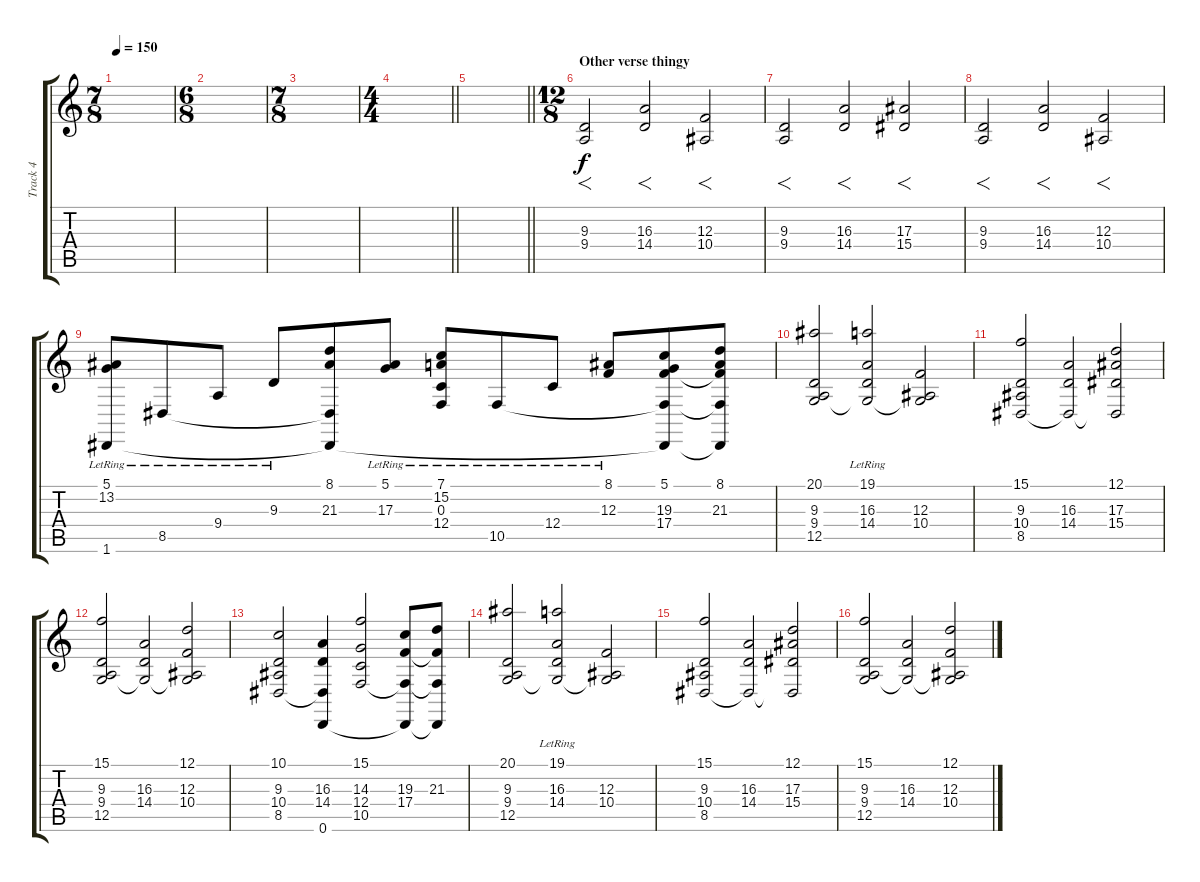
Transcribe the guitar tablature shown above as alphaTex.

\track ("Track 4" "Track 4") {instrument electricpiano1}
\staff {score tabs}
\tuning (D4 A3 F3 C3 G2 D2) {hide}
\ts (7 8)
\tempo 150
\clef g2
\ks c
|
\ts (6 8)
|
\ts (7 8)
|
\ts (4 4)
\barLineRight lightlight
|
\barLineRight lightlight
|
\ts (12 8)
\section ("" "Other verse thingy")
(9.3 9.4).2{f} (16.3 14.4).2{f} (12.3 10.4).2{f} |
(9.3 9.4).2{f} (16.3 14.4).2{f} (17.3 15.4).2{f} |
(9.3 9.4).2{f} (16.3 14.4).2{f} (12.3 10.4).2{f} |
(5.1{lr} 13.2{lr} 1.6{lr}).8 8.5{lr}.8 9.4{lr}.8 9.3{lr}.8 (8.1 21.3 8.5{t} 1.6{t}).8 (5.1 17.3{lr}).8 (7.1{lr} 15.2{lr} 0.3{lr} 12.4{lr}).8 10.5{lr}.8 12.4{lr}.8 (8.1 12.3{lr}).8 (5.1 19.3 17.4 10.5{t} 1.6{t}).8 (8.1 21.3 17.4{t} 10.5{t} 1.6{t}).8 |
(20.1 9.3 9.4 12.5).2 (19.1{lr} 16.3 14.4 12.5{t}).2 (12.3 10.4 12.5{t}).2 |
(15.1 9.3 10.4 8.5).2 (16.3 14.4 8.5{t}).2 (12.1 17.3 15.4 8.5{t}).2 |
(15.1 9.3 9.4 12.5).2 (16.3 14.4 12.5{t}).2 (12.1 12.3 10.4 12.5{t}).2 |
(10.1 9.3 10.4 8.5).2 (16.3 14.4 8.5{t} 0.6).4 (15.1 14.3 12.4 10.5).2 (19.3 17.4 10.5{t} 0.6{t}).8 (21.3 17.4{t} 10.5{t} 0.6{t}).8 |
(20.1 9.3 9.4 12.5).2 (19.1{lr} 16.3 14.4 12.5{t}).2 (12.3 10.4 12.5{t}).2 |
(15.1 9.3 10.4 8.5).2 (16.3 14.4 8.5{t}).2 (12.1 17.3 15.4 8.5{t}).2 |
(15.1 9.3 9.4 12.5).2 (16.3 14.4 12.5{t}).2 (12.1 12.3 10.4 12.5{t}).2
